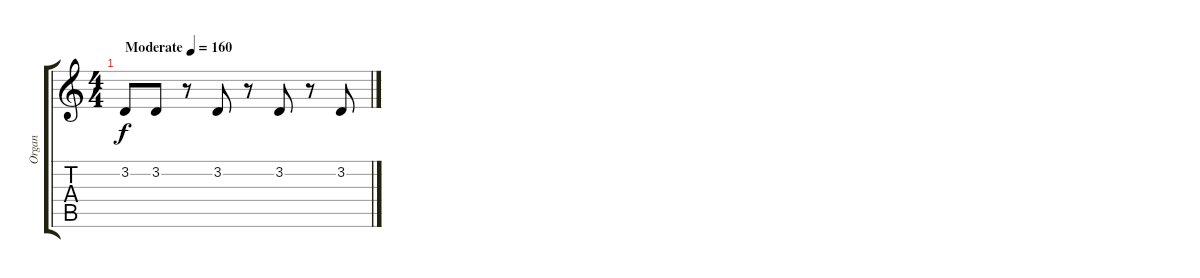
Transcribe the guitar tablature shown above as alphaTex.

\track ("Organ" "Organ") {instrument churchorgan}
\staff {score tabs}
\tuning (E4 B3 G3 D3 A2 E2) {hide}
\ts (4 4)
\tempo (160 "Moderate")
\clef g2
\ks c
3.2.8{dy f instrument churchorgan} 3.2.8 r.8 3.2.8 r.8 3.2.8 r.8 3.2.8
